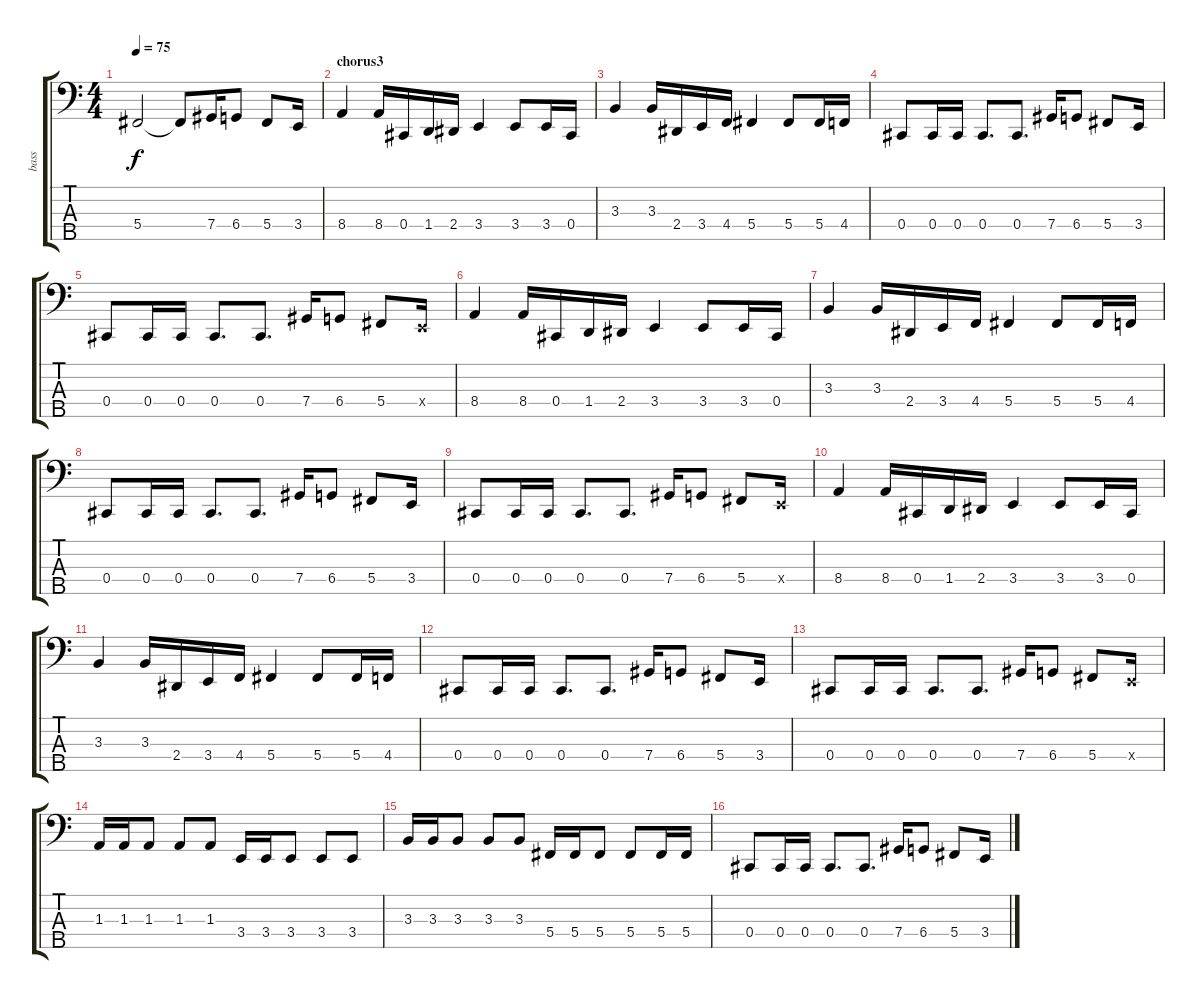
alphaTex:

\track ("bass" "bass") {instrument electricbassfinger}
\staff {score tabs}
\tuning (Gb2 Db2 Ab1 Db1 Bb0) {hide}
\ts (4 4)
\tempo 75
\clef f4
\ks c
5.4.2{dy f} 5.4{t}.8 7.4.16 6.4.8 5.4.8 3.4.16 |
\section ("" "chorus3")
8.4.4 8.4.16 0.4.16 1.4.16 2.4.16 3.4.4 3.4.8 3.4.16 0.4.16 |
3.3.4 3.3.16 2.4.16 3.4.16 4.4.16 5.4.4 5.4.8 5.4.16 4.4.16 |
0.4.8 0.4.16 0.4.16 0.4.8{d} 0.4.8{d} 7.4.16 6.4.8 5.4.8 3.4.16 |
0.4.8 0.4.16 0.4.16 0.4.8{d} 0.4.8{d} 7.4.16 6.4.8 5.4.8 3.4{x}.16 |
8.4.4 8.4.16 0.4.16 1.4.16 2.4.16 3.4.4 3.4.8 3.4.16 0.4.16 |
3.3.4 3.3.16 2.4.16 3.4.16 4.4.16 5.4.4 5.4.8 5.4.16 4.4.16 |
0.4.8 0.4.16 0.4.16 0.4.8{d} 0.4.8{d} 7.4.16 6.4.8 5.4.8 3.4.16 |
0.4.8 0.4.16 0.4.16 0.4.8{d} 0.4.8{d} 7.4.16 6.4.8 5.4.8 3.4{x}.16 |
8.4.4 8.4.16 0.4.16 1.4.16 2.4.16 3.4.4 3.4.8 3.4.16 0.4.16 |
3.3.4 3.3.16 2.4.16 3.4.16 4.4.16 5.4.4 5.4.8 5.4.16 4.4.16 |
0.4.8 0.4.16 0.4.16 0.4.8{d} 0.4.8{d} 7.4.16 6.4.8 5.4.8 3.4.16 |
0.4.8 0.4.16 0.4.16 0.4.8{d} 0.4.8{d} 7.4.16 6.4.8 5.4.8 3.4{x}.16 |
1.3.16 1.3.16 1.3.8 1.3.8 1.3.8 3.4.16 3.4.16 3.4.8 3.4.8 3.4.8 |
3.3.16 3.3.16 3.3.8 3.3.8 3.3.8 5.4.16 5.4.16 5.4.8 5.4.8 5.4.16 5.4.16 |
0.4.8 0.4.16 0.4.16 0.4.8{d} 0.4.8{d} 7.4.16 6.4.8 5.4.8 3.4.16
